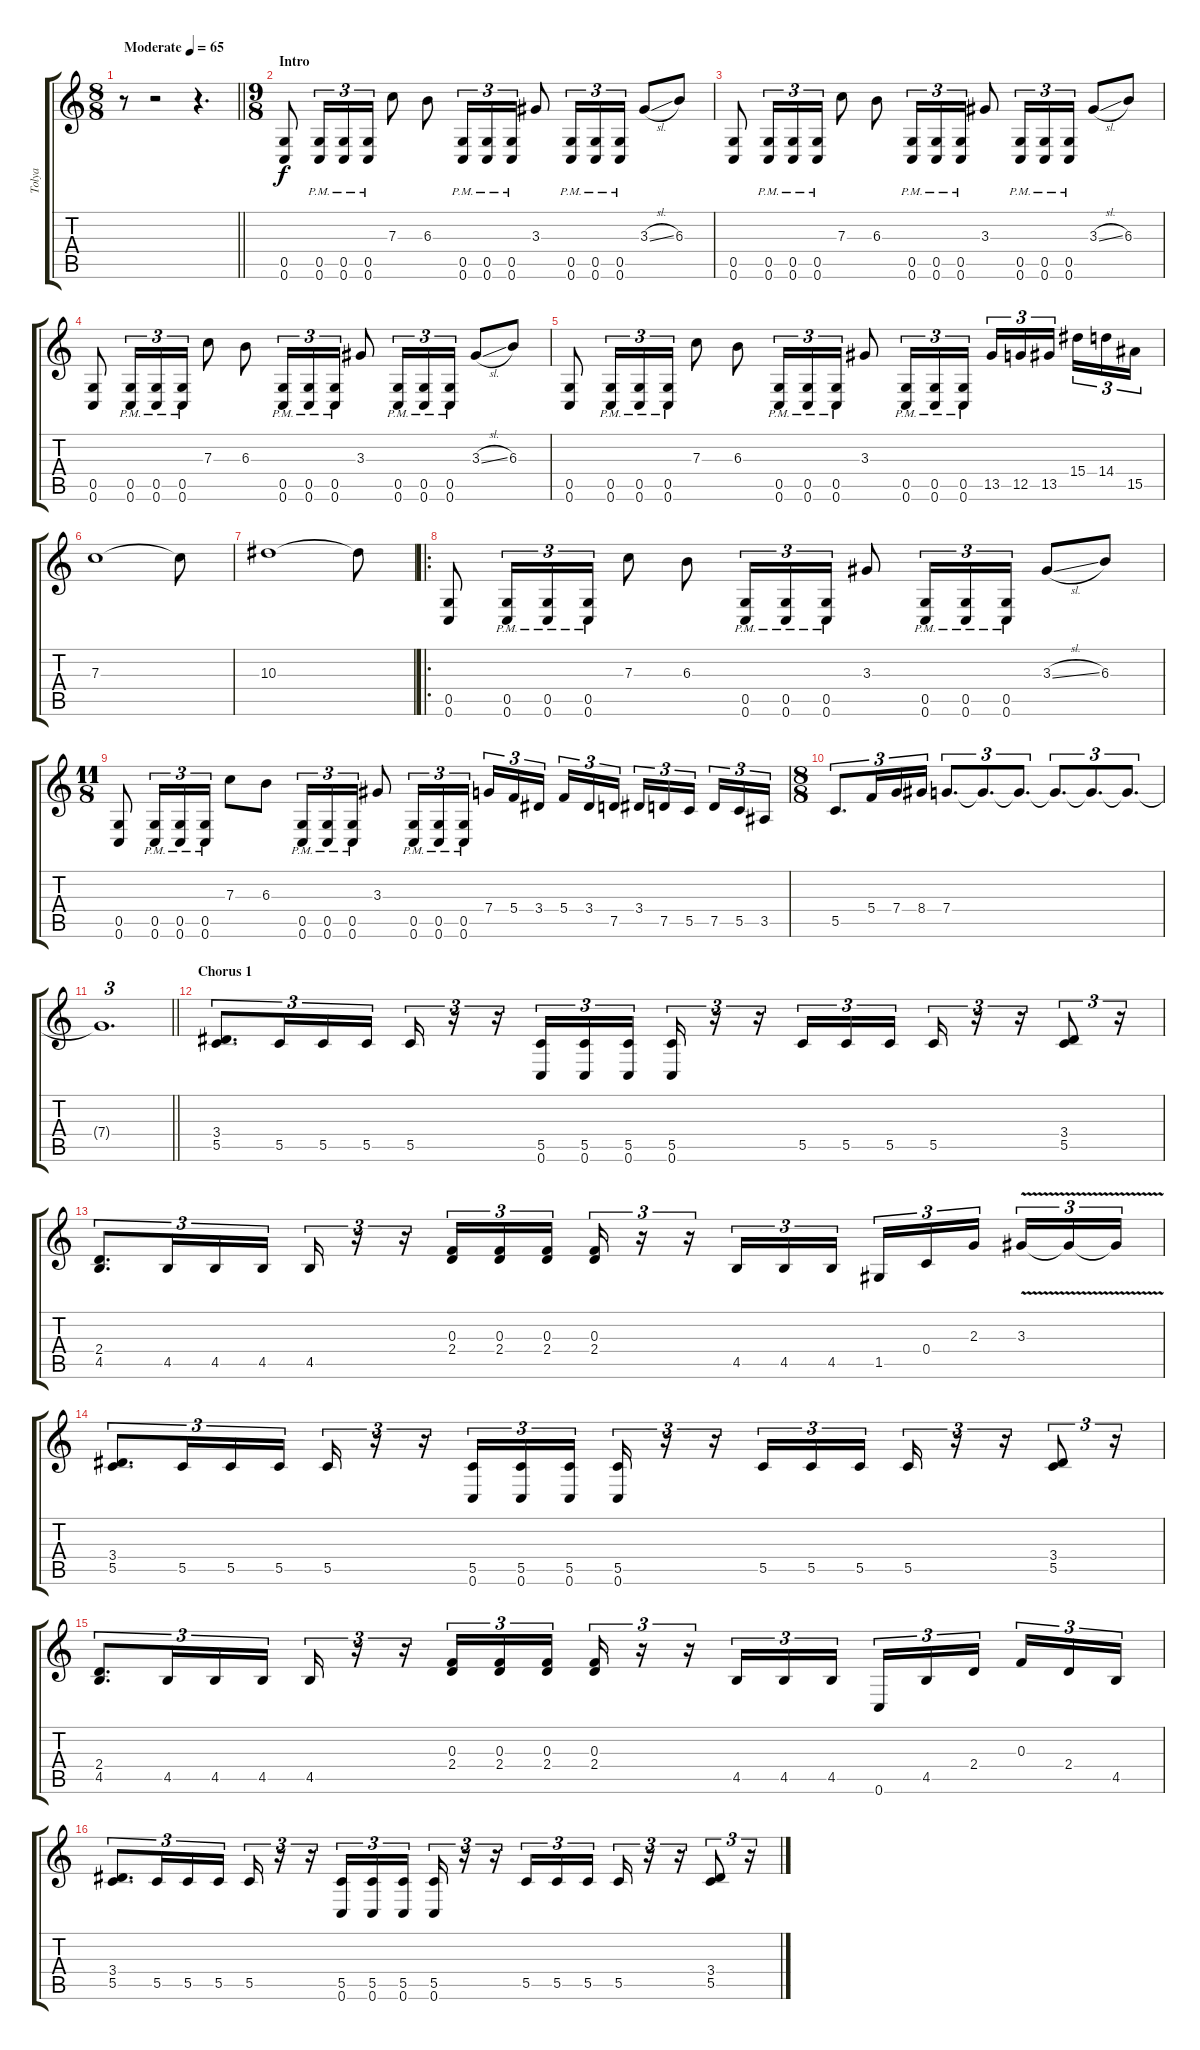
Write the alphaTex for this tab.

\track ("Tolya" "Tolya") {instrument distortionguitar}
\staff {score tabs}
\tuning (D4 A3 F3 C3 G2 C2) {hide}
\ts (8 8)
\tempo (65 "Moderate")
\clef g2
\barLineRight lightlight
\ks c
r.8{dy f instrument distortionguitar} r.2 r.4{d} |
\ts (9 8)
\section ("" "Intro")
(0.5 0.6).8 (0.5{pm} 0.6).16{tu (3 2)} (0.5{pm} 0.6).16{tu (3 2)} (0.5{pm} 0.6).16{tu (3 2)} 7.3.8 6.3.8 (0.5{pm} 0.6{pm}).16{tu (3 2)} (0.5{pm} 0.6{pm}).16{tu (3 2)} (0.5{pm} 0.6{pm}).16{tu (3 2)} 3.3.8 (0.5{pm} 0.6{pm}).16{tu (3 2)} (0.5{pm} 0.6{pm}).16{tu (3 2)} (0.5{pm} 0.6{pm}).16{tu (3 2)} 3.3{sl}.8 6.3.8 |
(0.5 0.6).8 (0.5{pm} 0.6{pm}).16{tu (3 2)} (0.5{pm} 0.6{pm}).16{tu (3 2)} (0.5{pm} 0.6{pm}).16{tu (3 2)} 7.3.8 6.3.8 (0.5{pm} 0.6{pm}).16{tu (3 2)} (0.5{pm} 0.6{pm}).16{tu (3 2)} (0.5{pm} 0.6{pm}).16{tu (3 2)} 3.3.8 (0.5{pm} 0.6{pm}).16{tu (3 2)} (0.5{pm} 0.6{pm}).16{tu (3 2)} (0.5{pm} 0.6{pm}).16{tu (3 2)} 3.3{sl}.8 6.3.8 |
(0.5 0.6).8 (0.5{pm} 0.6{pm}).16{tu (3 2)} (0.5{pm} 0.6{pm}).16{tu (3 2)} (0.5{pm} 0.6{pm}).16{tu (3 2)} 7.3.8 6.3.8 (0.5{pm} 0.6{pm}).16{tu (3 2)} (0.5{pm} 0.6{pm}).16{tu (3 2)} (0.5{pm} 0.6{pm}).16{tu (3 2)} 3.3.8 (0.5{pm} 0.6{pm}).16{tu (3 2)} (0.5{pm} 0.6{pm}).16{tu (3 2)} (0.5{pm} 0.6{pm}).16{tu (3 2)} 3.3{sl}.8 6.3.8 |
(0.5 0.6).8 (0.5{pm} 0.6{pm}).16{tu (3 2)} (0.5{pm} 0.6{pm}).16{tu (3 2)} (0.5{pm} 0.6{pm}).16{tu (3 2)} 7.3.8 6.3.8 (0.5{pm} 0.6{pm}).16{tu (3 2)} (0.5{pm} 0.6{pm}).16{tu (3 2)} (0.5{pm} 0.6{pm}).16{tu (3 2)} 3.3.8 (0.5{pm} 0.6{pm}).16{tu (3 2)} (0.5{pm} 0.6{pm}).16{tu (3 2)} (0.5{pm} 0.6{pm}).16{tu (3 2) beam splitsecondary} 13.5.16{tu (3 2)} 12.5.16{tu (3 2)} 13.5.16{tu (3 2) beam splitsecondary} 15.4.16{tu (3 2)} 14.4.16{tu (3 2)} 15.5.16{tu (3 2)} |
7.3.1 7.3{t}.8 |
10.3.1 10.3{t}.8 |
\ro
(0.5 0.6).8 (0.5{pm} 0.6{pm}).16{tu (3 2)} (0.5 0.6{pm}).16{tu (3 2)} (0.5{pm} 0.6{pm}).16{tu (3 2)} 7.3.8 6.3.8 (0.5 0.6{pm}).16{tu (3 2)} (0.5{pm} 0.6{pm}).16{tu (3 2)} (0.5{pm} 0.6{pm}).16{tu (3 2)} 3.3.8 (0.5{pm} 0.6{pm}).16{tu (3 2)} (0.5{pm} 0.6{pm}).16{tu (3 2)} (0.5{pm} 0.6{pm}).16{tu (3 2)} 3.3{sl}.8 6.3.8 |
\ts (11 8)
(0.5 0.6).8 (0.5{pm} 0.6{pm}).16{tu (3 2)} (0.5{pm} 0.6{pm}).16{tu (3 2)} (0.5{pm} 0.6{pm}).16{tu (3 2)} 7.3.8 6.3.8 (0.5{pm} 0.6{pm}).16{tu (3 2)} (0.5{pm} 0.6{pm}).16{tu (3 2)} (0.5{pm} 0.6{pm}).16{tu (3 2)} 3.3.8 (0.5{pm} 0.6{pm}).16{tu (3 2)} (0.5{pm} 0.6{pm}).16{tu (3 2)} (0.5{pm} 0.6{pm}).16{tu (3 2)} 7.4.16{tu (3 2)} 5.4.16{tu (3 2)} 3.4.16{tu (3 2)} 5.4.16{tu (3 2)} 3.4.16{tu (3 2)} 7.5.16{tu (3 2)} 3.4.16{tu (3 2)} 7.5.16{tu (3 2)} 5.5.16{tu (3 2)} 7.5.16{tu (3 2)} 5.5.16{tu (3 2)} 3.5.16{tu (3 2)} |
\ts (8 8)
5.5.8{d tu (3 2)} 5.4.16{tu (3 2)} 7.4.16{tu (3 2)} 8.4.16{tu (3 2)} 7.4.8{d tu (3 2)} 7.4{t}.8{d tu (3 2)} 7.4{t}.8{d tu (3 2)} 7.4{t}.8{d tu (3 2)} 7.4{t}.8{d tu (3 2)} 7.4{t}.8{d tu (3 2)} |
\barLineRight lightlight
7.4{t}.1{d tu (3 2)} |
\section ("" "Chorus 1")
(3.4 5.5).8{d tu (3 2)} 5.5.16{tu (3 2)} 5.5.16{tu (3 2)} 5.5.16{tu (3 2)} 5.5.16{tu (3 2)} r.16{tu (3 2)} r.16{tu (3 2)} (5.5 0.6).16{tu (3 2)} (5.5 0.6).16{tu (3 2)} (5.5 0.6).16{tu (3 2)} (5.5 0.6).16{tu (3 2)} r.16{tu (3 2)} r.16{tu (3 2)} 5.5.16{tu (3 2)} 5.5.16{tu (3 2)} 5.5.16{tu (3 2)} 5.5.16{tu (3 2)} r.16{tu (3 2)} r.16{tu (3 2)} (3.4 5.5).8{tu (3 2)} r.16{tu (3 2)} |
(2.4 4.5).8{d tu (3 2)} 4.5.16{tu (3 2)} 4.5.16{tu (3 2)} 4.5.16{tu (3 2)} 4.5.16{tu (3 2)} r.16{tu (3 2)} r.16{tu (3 2)} (0.3 2.4).16{tu (3 2)} (0.3 2.4).16{tu (3 2)} (0.3 2.4).16{tu (3 2)} (0.3 2.4).16{tu (3 2)} r.16{tu (3 2)} r.16{tu (3 2)} 4.5.16{tu (3 2)} 4.5.16{tu (3 2)} 4.5.16{tu (3 2)} 1.5.16{tu (3 2)} 0.4.16{tu (3 2)} 2.3.16{tu (3 2)} 3.3{v}.16{tu (3 2)} 3.3{v t}.16{tu (3 2)} 3.3{v t}.16{tu (3 2)} |
(3.4 5.5).8{d tu (3 2)} 5.5.16{tu (3 2)} 5.5.16{tu (3 2)} 5.5.16{tu (3 2)} 5.5.16{tu (3 2)} r.16{tu (3 2)} r.16{tu (3 2)} (5.5 0.6).16{tu (3 2)} (5.5 0.6).16{tu (3 2)} (5.5 0.6).16{tu (3 2)} (5.5 0.6).16{tu (3 2)} r.16{tu (3 2)} r.16{tu (3 2)} 5.5.16{tu (3 2)} 5.5.16{tu (3 2)} 5.5.16{tu (3 2)} 5.5.16{tu (3 2)} r.16{tu (3 2)} r.16{tu (3 2)} (3.4 5.5).8{tu (3 2)} r.16{tu (3 2)} |
(2.4 4.5).8{d tu (3 2)} 4.5.16{tu (3 2)} 4.5.16{tu (3 2)} 4.5.16{tu (3 2)} 4.5.16{tu (3 2)} r.16{tu (3 2)} r.16{tu (3 2)} (0.3 2.4).16{tu (3 2)} (0.3 2.4).16{tu (3 2)} (0.3 2.4).16{tu (3 2)} (0.3 2.4).16{tu (3 2)} r.16{tu (3 2)} r.16{tu (3 2)} 4.5.16{tu (3 2)} 4.5.16{tu (3 2)} 4.5.16{tu (3 2)} 0.6.16{tu (3 2)} 4.5.16{tu (3 2)} 2.4.16{tu (3 2)} 0.3.16{tu (3 2)} 2.4.16{tu (3 2)} 4.5.16{tu (3 2)} |
(3.4 5.5).8{d tu (3 2)} 5.5.16{tu (3 2)} 5.5.16{tu (3 2)} 5.5.16{tu (3 2)} 5.5.16{tu (3 2)} r.16{tu (3 2)} r.16{tu (3 2)} (5.5 0.6).16{tu (3 2)} (5.5 0.6).16{tu (3 2)} (5.5 0.6).16{tu (3 2)} (5.5 0.6).16{tu (3 2)} r.16{tu (3 2)} r.16{tu (3 2)} 5.5.16{tu (3 2)} 5.5.16{tu (3 2)} 5.5.16{tu (3 2)} 5.5.16{tu (3 2)} r.16{tu (3 2)} r.16{tu (3 2)} (3.4 5.5).8{tu (3 2)} r.16{tu (3 2)}
